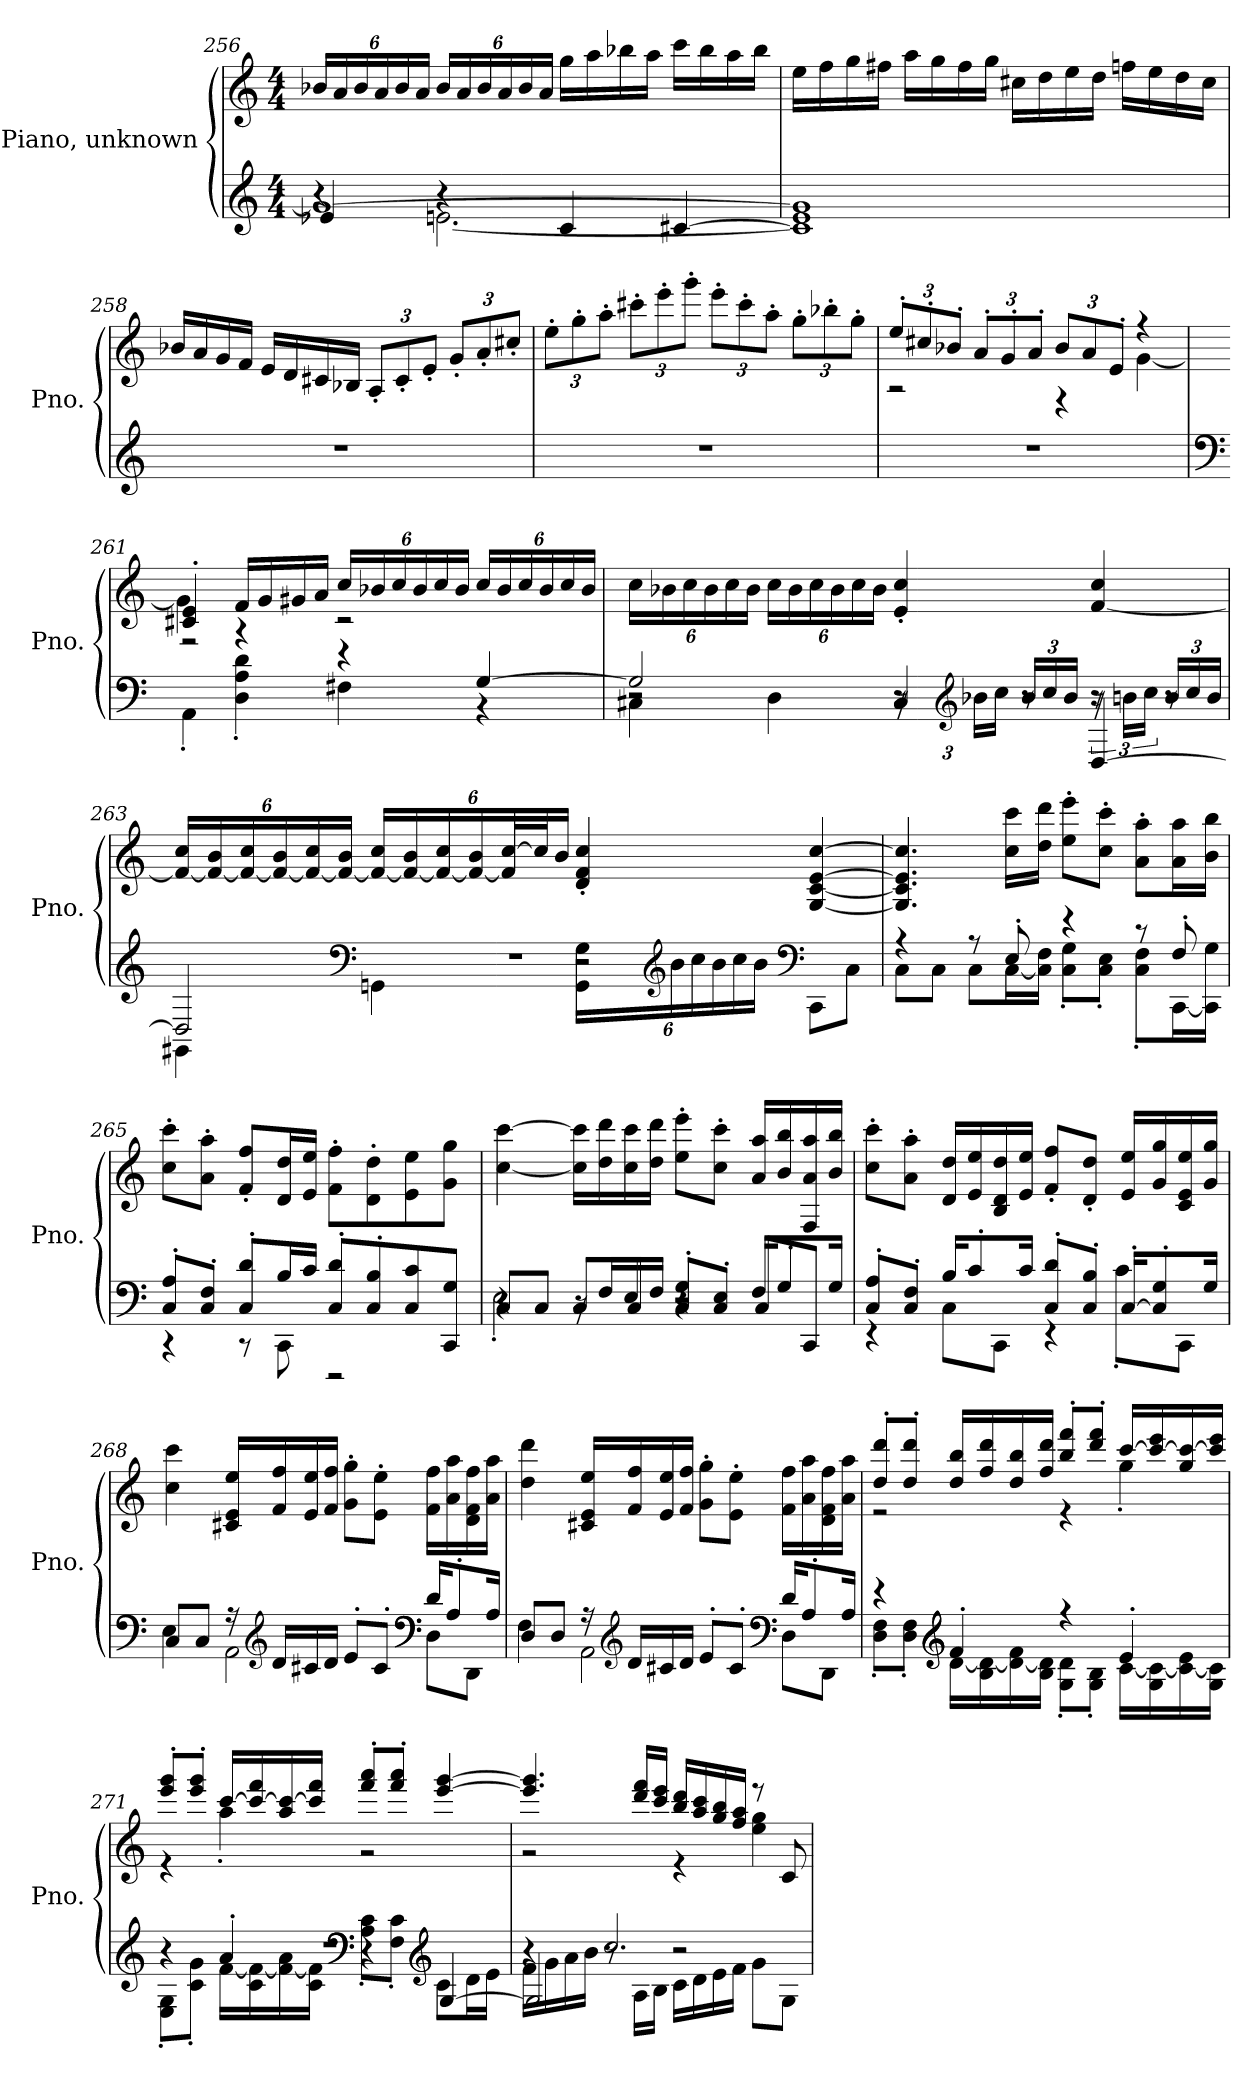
**kern	**kern
*part1	*part1
*staff2	*staff1
*I"Piano, unknown	*
*I'Pno.	*
!!LO:PB:g=z
*clefG2	*clefG2
*k[]	*k[]
*M4/4	*M4/4
=256	=256
*^	*
*	*^	*
*	*	*	*Xbrackettup
1g_	4r	4e-X/	24b-X/LL
.	.	.	24a/
.	.	.	24b-/
.	.	.	24a/
.	.	.	24b-/
.	.	.	24a/JJ
.	[2.en\	4r	24b-/LL
.	.	.	24a/
.	.	.	24b-/
.	.	.	24a/
.	.	.	24b-/
.	.	.	24a/JJ
.	.	4c/	16gg\LL
.	.	.	16aa\
.	.	.	16bb-X\
.	.	.	16aa\JJ
.	.	[4c#X/	16ccc\LL
.	.	.	16bb-\
.	.	.	16aa\
.	.	.	16bb-\JJ
=257	=257	=257	=257
1g]	1e]	1c#]	16ee\LL
.	.	.	16ff\
.	.	.	16gg\
.	.	.	16ff#X\JJ
.	.	.	16aa\LL
.	.	.	16gg\
.	.	.	16ff#\
.	.	.	16gg\JJ
.	.	.	16cc#X\LL
.	.	.	16dd\
.	.	.	16ee\
.	.	.	16dd\JJ
.	.	.	16ffn\LL
.	.	.	16ee\
.	.	.	16dd\
.	.	.	16cc#\JJ
*v	*v	*v	*
!!LO:LB:g=z
=258	=258
1r	16b-X/LL
.	16a/
.	16g/
.	16f/JJ
.	16e/LL
.	16d/
.	16c#X/
.	16B-X/JJ
.	12A'/L
.	12c#'/
.	12e'/J
.	12g'/L
.	12a'/
.	12cc#X'/J
=259	=259
1r	12ee'\L
.	12gg'\
.	12aa'\J
.	12ccc#X'\L
.	12eee'\
.	12ggg'\J
.	12eee'\L
.	12ccc#'\
.	12aa'\J
.	12gg'\L
.	12bb-X'\
.	12gg'\J
=260	=260
*	*^
1r	12ee'/L	2r
.	12cc#X'/	.
.	12b-X'/J	.
.	12a'/L	.
.	12g'/	.
.	12a'/J	.
.	12b-/L	4r
.	12a/	.
.	12e'/J	.
.	4r	[4g\
!!LO:LB:g=z	!!
=261	=261	=261
*clefF4	*	*
*^	*	*
2r	4AA'\	4c#X/' 4e/'	4g\]
.	4D\' 4A\' 4d\'	16f/LL	4r
.	.	16g/	.
.	.	16g#X/	.
.	.	16a/JJ	.
4r	4F#X\	24cc/LL	2r
.	.	24b-X/	.
.	.	24cc/	.
.	.	24b-/	.
.	.	24cc/	.
.	.	24b-/JJ	.
[4G/	4r	24cc/LL	.
.	.	24b-/	.
.	.	24cc/	.
.	.	24b-/	.
.	.	24cc/	.
.	.	24b-/JJ	.
*	*	*v	*v
=262	=262	=262
*	*^	*
2G/]	4C#X\	2r	24cc\LL
.	.	.	24b-X\
.	.	.	24cc\
.	.	.	24b-\
.	.	.	24cc\
.	.	.	24b-\JJ
.	4D\	.	24cc\LL
.	.	.	24b-\
.	.	.	24cc\
.	.	.	24b-\
.	.	.	24cc\
.	.	.	24b-\JJ
8r	24r	4C#/	4e/' 4cc/'
*clefG2	*	*	*
.	24b-X\LL	.	.
.	24cc\JJ	.	.
*Xbrackettup	*	*	*
24b-/LL	8r	.	.
24cc/	.	.	.
24b-/JJ	.	.	.
*	*brackettup	*	*
8r	24r	[4D/	[4f/ 4cc/
.	24bn\LL	.	.
.	24cc\JJ	.	.
*Xbrackettup	*	*	*
24b/LL	8r	.	.
24cc/	.	.	.
24b/JJ	.	.	.
!!LO:LB:g=z
=263	=263	=263	=263
1r	4GG#X\	2D/]	24f/_ 24cc/LL
.	.	.	24f/_ 24b/
.	.	.	24f/_ 24cc/
.	.	.	24f/_ 24b/
.	.	.	24f/_ 24cc/
.	.	.	24f/_ 24b/JJ
*clefF4	*	*	*
.	4GGn\	.	24f/_ 24cc/LL
.	.	.	24f/_ 24b/
.	.	.	24f/_ 24cc/
.	.	.	24f/_ 24b/
.	.	.	48f/] [48cc/L
.	.	.	48cc/J]
.	.	.	24b/JJ
.	24GG\ 24G\LL	2r	4d/' 4f/' 4cc/'
*clefG2	*	*	*
.	24b\	.	.
.	24cc\	.	.
.	24b\	.	.
.	24cc\	.	.
.	24b\JJ	.	.
*clefF4	*	*	*
.	8CC\L	.	[4G/ [4c/ [4e/ [4cc/
.	8C\J	.	.
*	*v	*v	*
!!LO:LB:g=z
=264	=264	=264
4r	8C\L	4.G/] 4.c/] 4.e/] 4.cc/]
.	8C\J	.
8r	8C\L	.
8E'/	[16C\L	16cc\ 16ccc\LL
.	16C\] 16F\JJ	16dd\ 16ddd\JJ
4r	8C\' 8G\'L	8ee\' 8eee\'L
.	8C\' 8E\'J	8cc\' 8ccc\'J
8r	8C\' 8F\'L	8a\' 8aa\'L
8F'/	[16CC\L	16a\ 16aa\L
.	16CC\] 16G\JJ	16b\ 16bb\JJ
=265	=265	=265
8C/' 8A/'L	4r	8cc\' 8ccc\'L
8C/' 8F/'J	.	8a\' 8aa\'J
8C/' 8d/'L	8r	8f/' 8ff/'L
16B/L	8CC\	16d/ 16dd/L
16c/JJ	.	16e/ 16ee/JJ
8C/' 8d/'L	2r	8f\' 8ff\'L
8C/' 8B/'	.	8d\' 8dd\'
8C/ 8c/	.	8e\ 8ee\
8CC/ 8G/J	.	8g\ 8gg\J
=266	=266	=266
*	*^	*
8C/L	2E'\	4r	[4cc\ [4ccc\
8C/J	.	.	.
16r	.	8C/L	16cc\] 16ccc\]LL
16F/LL	.	.	16dd\ 16ddd\
16E/	.	8C/J	16cc\ 16ccc\
16F/JJ	.	.	16dd\ 16ddd\JJ
8C/' 8G/'L	2r	4r	8ee\' 8eee\'L
8C/' 8E/'J	.	.	8cc\' 8ccc\'J
16F/KL	.	8C/L	16a/ 16aa/LL
8G'/	.	.	16b/ 16bb/
.	.	8CC/J	16F/ 16a/ 16aa/
16G/Jk	.	.	16b/ 16bb/JJ
*	*v	*v	*
!!LO:LB:g=z
=267	=267	=267
8C/' 8A/'L	4r	8cc\' 8ccc\'L
8C/' 8F/'J	.	8a\' 8aa\'J
16B/KL	8C\L	16d/ 16dd/LL
8c'/	.	16e/ 16ee/
.	8CC\J	16B/ 16d/ 16dd/
16c/Jk	.	16e/ 16ee/JJ
8C/' 8d/'L	4r	8f/' 8ff/'L
8C/' 8B/'J	.	8d/' 8dd/'J
[16C'/KL	8c'\L	16e/ 16ee/LL
8C/]' 8G/'	.	16g/ 16gg/
.	8CC\J	16c/ 16e/ 16ee/
16G/Jk	.	16g/ 16gg/JJ
=268	=268	=268
8C/L	4E\	4cc\ 4ccc\
8C/J	.	.
16r	2AA\	16c#X/ 16e/ 16ee/LL
*clefG2	*	*
16d/LL	.	16f/ 16ff/
16c#X/	.	16e/ 16ee/
16d/JJ	.	16f/ 16ff/JJ
8e'/L	.	8g\' 8gg\'L
8c#'/J	.	8e\' 8ee\'J
*clefF4	*	*
16d/KL	8D\L	16f\ 16ff\LL
8A'/	.	16a\ 16aa\
.	8DD\J	16d\ 16f\ 16ff\
16A/Jk	.	16a\ 16aa\JJ
!!LO:PB:g=z
=269	=269	=269
8D/L	4F\	4dd\ 4ddd\
8D/J	.	.
16r	2AA\	16c#X/ 16e/ 16ee/LL
*clefG2	*	*
16d/LL	.	16f/ 16ff/
16c#X/	.	16e/ 16ee/
16d/JJ	.	16f/ 16ff/JJ
8e'/L	.	8g\' 8gg\'L
8c#'/J	.	8e\' 8ee\'J
*clefF4	*	*
16d/KL	8D\L	16f\ 16ff\LL
8A'/	.	16a\ 16aa\
.	8DD\J	16d\ 16f\ 16ff\
16A/Jk	.	16a\ 16aa\JJ
=270	=270	=270
*	*	*^
4r	8D\' 8F\'L	8dd/' 8ddd/'L	2r
.	8D\' 8F\'J	8dd/' 8ddd/'J	.
*clefG2	*	*	*
4f'/	[16d\LL	16dd/ 16bb/LL	.
.	16B\ 16d\_	16ff/ 16ddd/	.
.	16d\_ 16f\	16dd/ 16bb/	.
.	16B\ 16d\]JJ	16ff/ 16ddd/JJ	.
4r	8G\' 8d\'L	8bb/' 8fff/'L	4r
.	8G\' 8B\'J	8ddd/' 8fff/'J	.
4e'/	[16c\LL	[16ccc/LL	4gg'\
.	16G\ 16c\_	16ccc/_ 16eee/	.
.	16c\_ 16e\	16gg/ 16ccc/_	.
.	16G\ 16c\]JJ	16ccc/] 16eee/JJ	.
!!LO:LB:g=z	!!
=271	=271	=271	=271
*	*^	*	*
1r	8E\' 8G\'L	4r	8eee/' 8ggg/'L	4r
.	8c\' 8g\'J	.	8eee/' 8ggg/'J	.
.	[16f\LL	4a'/	[16ccc/LL	4aa'\
.	16c\ 16f\_	.	16ccc/_ 16fff/	.
.	16f\_ 16a\	.	16aa/ 16ccc/_	.
.	16c\ 16f\]JJ	.	16ccc/] 16fff/JJ	.
*clefF4	*	*	*	*
.	8A\' 8c\'L	4r	8fff/' 8aaa/'L	2r
.	8F\' 8c\'J	.	8fff/' 8aaa/'J	.
*clefG2	*	*	*	*
.	8c\L	[4G/	[4eee/ [4ggg/	.
.	16d\L	.	.	.
.	16e\JJ	.	.	.
=272	=272	=272	=272	=272
4r	16f\LL	2G/]	4.eee/] 4.ggg/]	2r
.	16g\	.	.	.
.	16a\	.	.	.
.	16b\JJ	.	.	.
2.cc/	8r	.	.	.
.	16A\LL	.	16ddd/ 16fff/LL	.
.	16B\JJ	.	16ccc/ 16eee/JJ	.
.	16c\LL	2r	16bb/ 16ddd/LL	4r
.	16d\	.	16aa/ 16ccc/	.
.	16e\	.	16gg/ 16bb/	.
.	16f\JJ	.	16ff/ 16aa/JJ	.
.	8g\L	.	8r	4ee\ 4gg\
.	8G\J	.	8c/	.
*v	*v	*v	*	*
*	*v	*v
=	=
*-	*-
